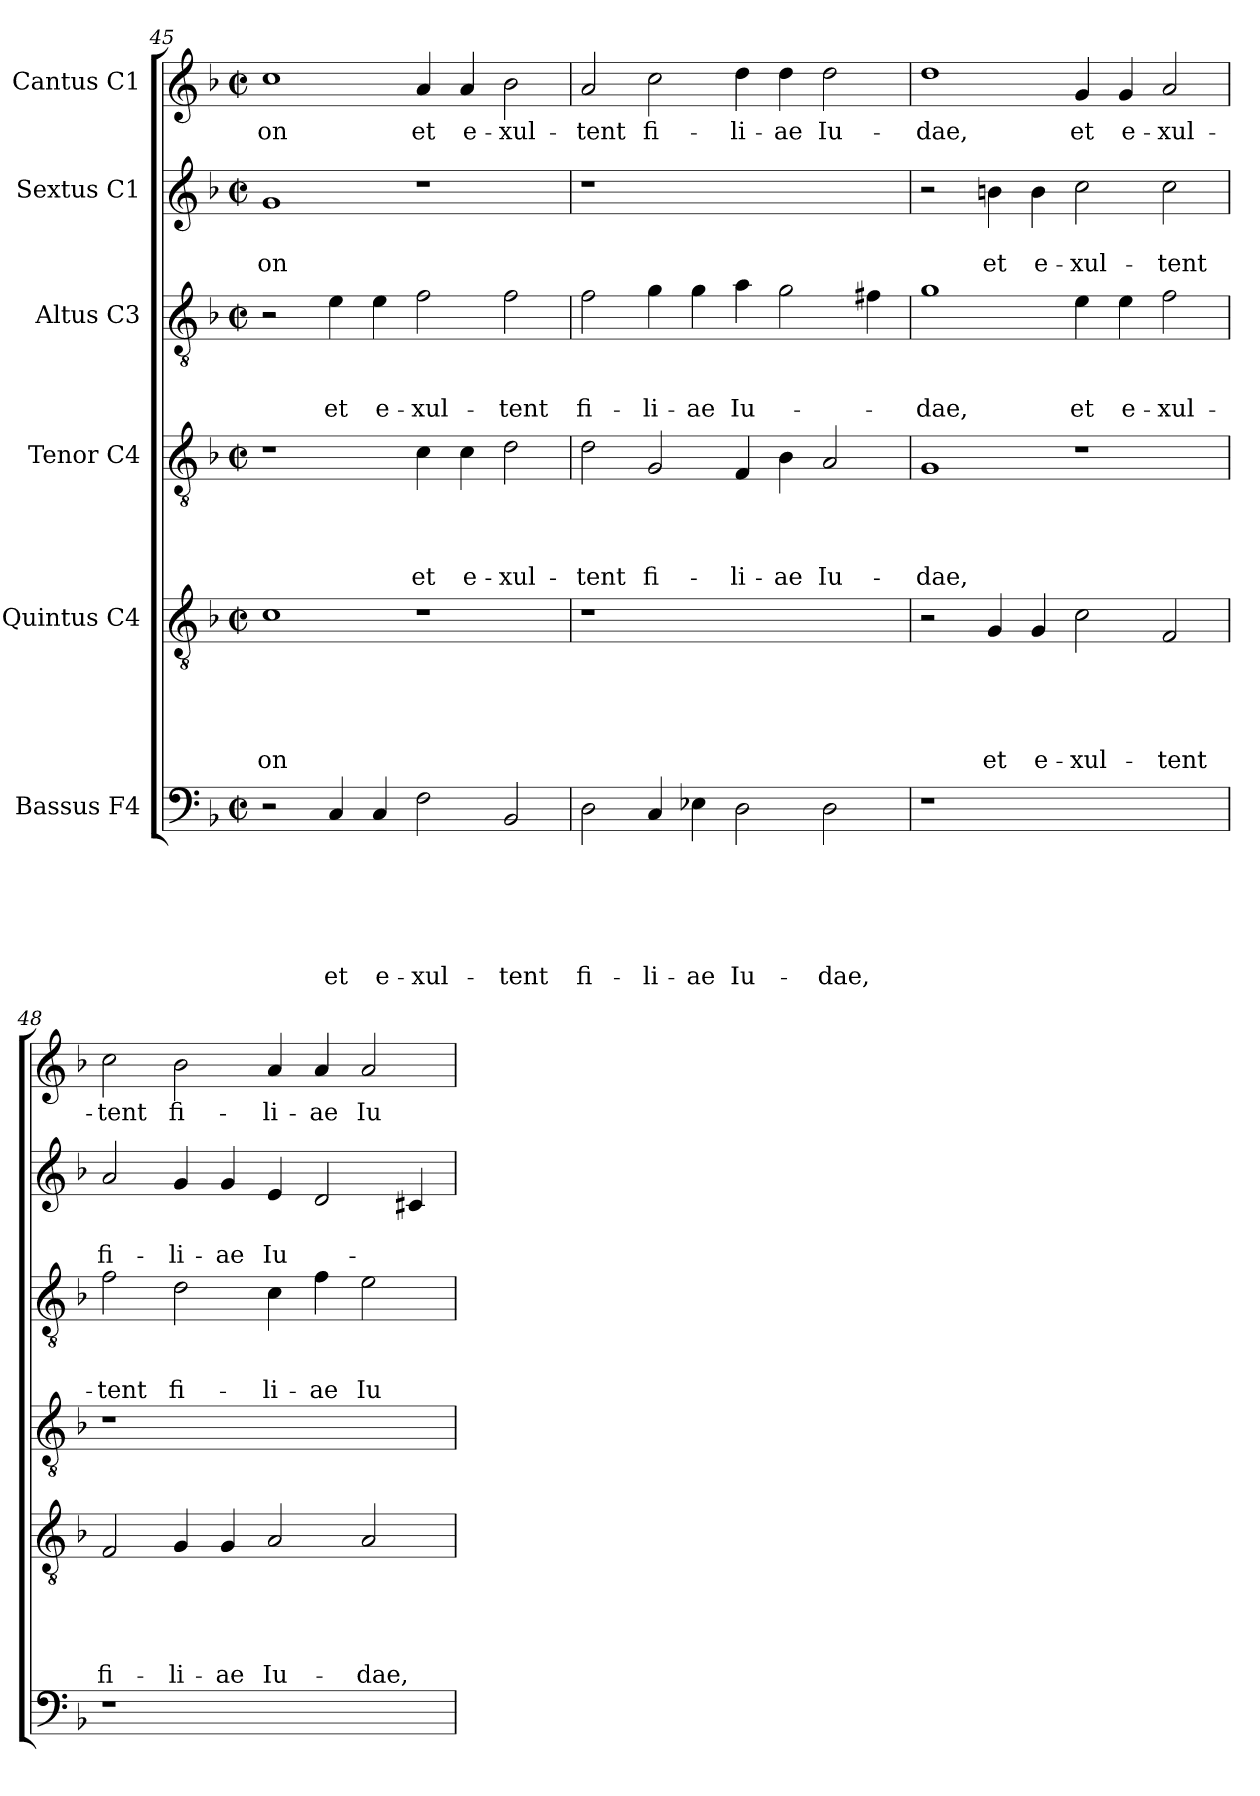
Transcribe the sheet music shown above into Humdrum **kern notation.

**kern	**text	**text	**text	**text	**text	**text	**kern	**text	**text	**text	**text	**text	**kern	**text	**text	**text	**text	**kern	**text	**text	**text	**kern	**text	**text	**kern	**text
*part6	*part6	*part6	*part6	*part6	*part6	*part6	*part5	*part5	*part5	*part5	*part5	*part5	*part4	*part4	*part4	*part4	*part4	*part3	*part3	*part3	*part3	*part2	*part2	*part2	*part1	*part1
*staff6	*staff6	*staff6	*staff6	*staff6	*staff6	*staff6	*staff5	*staff5	*staff5	*staff5	*staff5	*staff5	*staff4	*staff4	*staff4	*staff4	*staff4	*staff3	*staff3	*staff3	*staff3	*staff2	*staff2	*staff2	*staff1	*staff1
*I"Bassus F4	*	*	*	*	*	*	*I"Quintus C4	*	*	*	*	*	*I"Tenor C4	*	*	*	*	*I"Altus C3	*	*	*	*I"Sextus C1	*	*	*I"Cantus C1	*
*clefF4	*	*	*	*	*	*	*clefGv2	*	*	*	*	*	*clefGv2	*	*	*	*	*clefGv2	*	*	*	*clefG2	*	*	*clefG2	*
*k[b-]	*	*	*	*	*	*	*k[b-]	*	*	*	*	*	*k[b-]	*	*	*	*	*k[b-]	*	*	*	*k[b-]	*	*	*k[b-]	*
*F:	*	*	*	*	*	*	*F:	*	*	*	*	*	*F:	*	*	*	*	*F:	*	*	*	*F:	*	*	*F:	*
*M2/2	*	*	*	*	*	*	*M2/2	*	*	*	*	*	*M2/2	*	*	*	*	*M2/2	*	*	*	*M2/2	*	*	*M2/2	*
*met(c|)	*	*	*	*	*	*	*met(c|)	*	*	*	*	*	*met(c|)	*	*	*	*	*met(c|)	*	*	*	*met(c|)	*	*	*met(c|)	*
=45	=45	=45	=45	=45	=45	=45	=45	=45	=45	=45	=45	=45	=45	=45	=45	=45	=45	=45	=45	=45	=45	=45	=45	=45	=45	=45
!	!	!	!	!	!	!	!	!	!	!	!	!LO:LY:b	!	!	!	!	!	!	!	!	!	!	!	!LO:LY:b	!	!LO:LY:b
2r	.	.	.	.	.	.	1c	.	.	.	.	-on	1r	.	.	.	.	2r	.	.	.	1g	.	-on	1cc	-on
!	!	!	!	!	!	!LO:LY:b	!	!	!	!	!	!	!	!	!	!	!	!	!	!	!LO:LY:b	!	!	!	!	!
4C/	.	.	.	.	.	et	.	.	.	.	.	.	.	.	.	.	.	4e\	.	.	et	.	.	.	.	.
!	!	!	!	!	!	!LO:LY:b	!	!	!	!	!	!	!	!	!	!	!	!	!	!	!LO:LY:b	!	!	!	!	!
4C/	.	.	.	.	.	e-	.	.	.	.	.	.	.	.	.	.	.	4e\	.	.	e-	.	.	.	.	.
!	!	!	!	!	!	!LO:LY:b	!	!	!	!	!	!	!	!	!	!	!LO:LY:b	!	!	!	!LO:LY:b	!	!	!	!	!LO:LY:b
2F\	.	.	.	.	.	-xul-	1r	.	.	.	.	.	4c\	.	.	.	et	2f\	.	.	-xul-	1r	.	.	4a/	et
!	!	!	!	!	!	!	!	!	!	!	!	!	!	!	!	!	!LO:LY:b	!	!	!	!	!	!	!	!	!LO:LY:b
.	.	.	.	.	.	.	.	.	.	.	.	.	4c\	.	.	.	e-	.	.	.	.	.	.	.	4a/	e-
!	!	!	!	!	!	!LO:LY:b	!	!	!	!	!	!	!	!	!	!	!LO:LY:b	!	!	!	!LO:LY:b	!	!	!	!	!LO:LY:b
2BB-/	.	.	.	.	.	-tent	.	.	.	.	.	.	2d\	.	.	.	-xul-	2f\	.	.	-tent	.	.	.	2b-\	-xul-
=46	=46	=46	=46	=46	=46	=46	=46	=46	=46	=46	=46	=46	=46	=46	=46	=46	=46	=46	=46	=46	=46	=46	=46	=46	=46	=46
!	!	!	!	!	!	!LO:LY:b	!	!	!	!	!	!	!	!	!	!	!LO:LY:b	!	!	!	!LO:LY:b	!	!	!	!	!LO:LY:b
2D\	.	.	.	.	.	fi-	1r	.	.	.	.	.	2d\	.	.	.	-tent	2f\	.	.	fi-	1r	.	.	2a/	-tent
!	!	!	!	!	!	!LO:LY:b	!	!	!	!	!	!	!	!	!	!	!LO:LY:b	!	!	!	!LO:LY:b	!	!	!	!	!LO:LY:b
4C/	.	.	.	.	.	-li-	.	.	.	.	.	.	2G/	.	.	.	fi-	4g\	.	.	-li-	.	.	.	2cc\	fi-
!	!	!	!	!	!	!LO:LY:b	!	!	!	!	!	!	!	!	!	!	!	!	!	!	!LO:LY:b	!	!	!	!	!
4E-X\	.	.	.	.	.	-ae	.	.	.	.	.	.	.	.	.	.	.	4g\	.	.	-ae	.	.	.	.	.
!	!	!	!	!	!	!LO:LY:b	!	!	!	!	!	!	!	!	!	!	!LO:LY:b	!	!	!	!LO:LY:b	!	!	!	!	!LO:LY:b
2D\	.	.	.	.	.	Iu-	1ryy	.	.	.	.	.	4F/	.	.	.	-li-	4a\	.	.	Iu-	1ryy	.	.	4dd\	-li-
!	!	!	!	!	!	!	!	!	!	!	!	!	!	!	!	!	!LO:LY:b	!	!	!	!	!	!	!	!	!LO:LY:b
.	.	.	.	.	.	.	.	.	.	.	.	.	4B-\	.	.	.	-ae	2g\	.	.	.	.	.	.	4dd\	-ae
!	!	!	!	!	!	!LO:LY:b	!	!	!	!	!	!	!	!	!	!	!LO:LY:b	!	!	!	!	!	!	!	!	!LO:LY:b
2D\	.	.	.	.	.	-dae,	.	.	.	.	.	.	2A/	.	.	.	Iu-	.	.	.	.	.	.	.	2dd\	Iu-
.	.	.	.	.	.	.	.	.	.	.	.	.	.	.	.	.	.	4f#X\	.	.	.	.	.	.	.	.
!!LO:LB:g=z
=47	=47	=47	=47	=47	=47	=47	=47	=47	=47	=47	=47	=47	=47	=47	=47	=47	=47	=47	=47	=47	=47	=47	=47	=47	=47	=47
!	!	!	!	!	!	!	!	!	!	!	!	!	!	!	!	!	!LO:LY:b	!	!	!	!LO:LY:b	!	!	!	!	!LO:LY:b
1r	.	.	.	.	.	.	2r	.	.	.	.	.	1G	.	.	.	-dae,	1g	.	.	-dae,	2r	.	.	1dd	-dae,
!	!	!	!	!	!	!	!	!	!	!	!	!LO:LY:b	!	!	!	!	!	!	!	!	!	!	!	!LO:LY:b	!	!
.	.	.	.	.	.	.	4G/	.	.	.	.	et	.	.	.	.	.	.	.	.	.	4bn\	.	et	.	.
!	!	!	!	!	!	!	!	!	!	!	!	!LO:LY:b	!	!	!	!	!	!	!	!	!	!	!	!LO:LY:b	!	!
.	.	.	.	.	.	.	4G/	.	.	.	.	e-	.	.	.	.	.	.	.	.	.	4b\	.	e-	.	.
!	!	!	!	!	!	!	!	!	!	!	!	!LO:LY:b	!	!	!	!	!	!	!	!	!LO:LY:b	!	!	!LO:LY:b	!	!LO:LY:b
1ryy	.	.	.	.	.	.	2c\	.	.	.	.	-xul-	1r	.	.	.	.	4e\	.	.	et	2cc\	.	-xul-	4g/	et
!	!	!	!	!	!	!	!	!	!	!	!	!	!	!	!	!	!	!	!	!	!LO:LY:b	!	!	!	!	!LO:LY:b
.	.	.	.	.	.	.	.	.	.	.	.	.	.	.	.	.	.	4e\	.	.	e-	.	.	.	4g/	e-
!	!	!	!	!	!	!	!	!	!	!	!	!LO:LY:b	!	!	!	!	!	!	!	!	!LO:LY:b	!	!	!LO:LY:b	!	!LO:LY:b
.	.	.	.	.	.	.	2F/	.	.	.	.	-tent	.	.	.	.	.	2f\	.	.	-xul-	2cc\	.	-tent	2a/	-xul-
=48	=48	=48	=48	=48	=48	=48	=48	=48	=48	=48	=48	=48	=48	=48	=48	=48	=48	=48	=48	=48	=48	=48	=48	=48	=48	=48
!	!	!	!	!	!	!	!	!	!	!	!	!LO:LY:b	!	!	!	!	!	!	!	!	!LO:LY:b	!	!	!LO:LY:b	!	!LO:LY:b
1r	.	.	.	.	.	.	2F/	.	.	.	.	fi-	1r	.	.	.	.	2f\	.	.	-tent	2a/	.	fi-	2cc\	-tent
!	!	!	!	!	!	!	!	!	!	!	!	!LO:LY:b	!	!	!	!	!	!	!	!	!LO:LY:b	!	!	!LO:LY:b	!	!LO:LY:b
.	.	.	.	.	.	.	4G/	.	.	.	.	-li-	.	.	.	.	.	2d\	.	.	fi-	4g/	.	-li-	2b-\	fi-
!	!	!	!	!	!	!	!	!	!	!	!	!LO:LY:b	!	!	!	!	!	!	!	!	!	!	!	!LO:LY:b	!	!
.	.	.	.	.	.	.	4G/	.	.	.	.	-ae	.	.	.	.	.	.	.	.	.	4g/	.	-ae	.	.
!	!	!	!	!	!	!	!	!	!	!	!	!LO:LY:b	!	!	!	!	!	!	!	!	!LO:LY:b	!	!	!LO:LY:b	!	!LO:LY:b
1ryy	.	.	.	.	.	.	2A/	.	.	.	.	Iu-	1ryy	.	.	.	.	4c\	.	.	-li-	4e/	.	Iu-	4a/	-li-
!	!	!	!	!	!	!	!	!	!	!	!	!	!	!	!	!	!	!	!	!	!LO:LY:b	!	!	!	!	!LO:LY:b
.	.	.	.	.	.	.	.	.	.	.	.	.	.	.	.	.	.	4f\	.	.	-ae	2d/	.	.	4a/	-ae
!	!	!	!	!	!	!	!	!	!	!	!	!LO:LY:b	!	!	!	!	!	!	!	!	!LO:LY:b	!	!	!	!	!LO:LY:b
.	.	.	.	.	.	.	2A/	.	.	.	.	-dae,	.	.	.	.	.	2e\	.	.	Iu-	.	.	.	2a/	Iu-
.	.	.	.	.	.	.	.	.	.	.	.	.	.	.	.	.	.	.	.	.	.	4c#X/	.	.	.	.
=	=	=	=	=	=	=	=	=	=	=	=	=	=	=	=	=	=	=	=	=	=	=	=	=	=	=
*-	*-	*-	*-	*-	*-	*-	*-	*-	*-	*-	*-	*-	*-	*-	*-	*-	*-	*-	*-	*-	*-	*-	*-	*-	*-	*-
